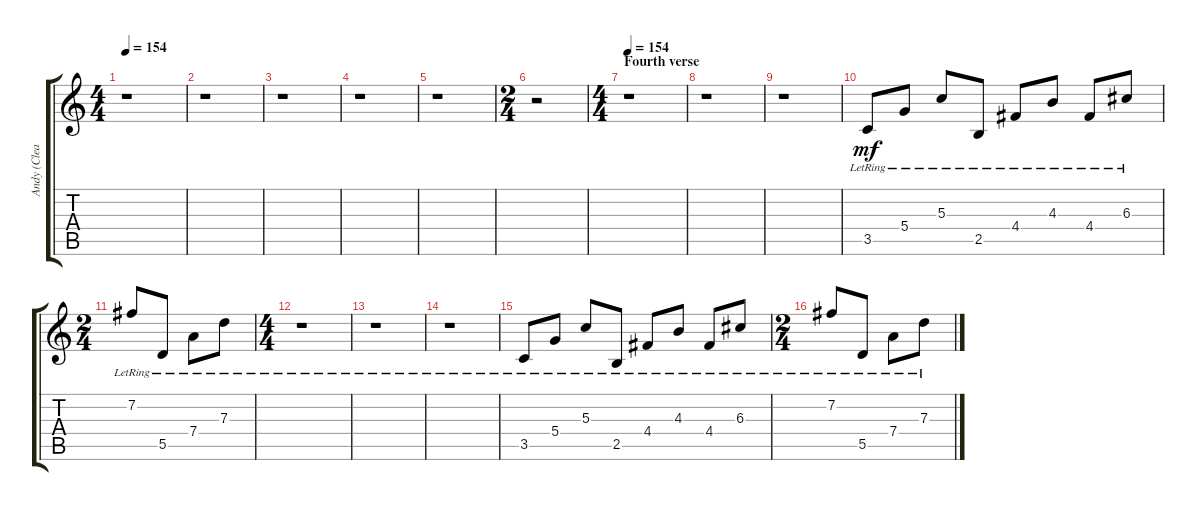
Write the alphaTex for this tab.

\track ("Andy (Clean)" "Andy (Clea") {instrument electricguitarclean}
\staff {score tabs}
\tuning (E4 B3 G3 D3 A2 E2) {hide}
\ts (4 4)
\tempo 154
\clef g2
\ks c
r.1{dy f} |
r.1 |
r.1 |
r.1 |
r.1 |
\ts (2 4)
r.2 |
\ts (4 4)
\section ("" "Fourth verse")
\tempo 154
r.1{balance 4} |
r.1 |
r.1 |
3.5{lr}.8{dy mf} 5.4{lr}.8 5.3{lr}.8 2.5{lr}.8 4.4{lr}.8 4.3{lr}.8 4.4{lr}.8 6.3{lr}.8 |
\ts (2 4)
7.2{lr}.8 5.5{lr}.8 7.4{lr}.8 7.3{lr}.8 |
\ts (4 4)
r.1 |
r.1 |
r.1 |
3.5{lr}.8 5.4{lr}.8 5.3{lr}.8 2.5{lr}.8 4.4{lr}.8 4.3{lr}.8 4.4{lr}.8 6.3{lr}.8 |
\ts (2 4)
7.2{lr}.8 5.5{lr}.8 7.4{lr}.8 7.3{lr}.8
